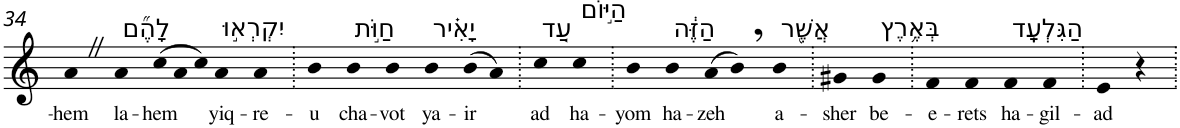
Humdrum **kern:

**kern	**text
*part1	*part1
*staff1	*staff1
*I"Piano	*
*I'Pno	*
!!LO:PB:g=z
*clefG2	*
*k[]	*
=34	=34
!	!LO:LY:b
4aZ	-hem
!LO:TX:a:t=לָהֶ֞ם	!
!	!LO:LY:b
4a	la-
*Xtuplet	*
!	!LO:LY:b
(>12cc	-hem
12a	.
12cc)	.
!LO:TX:a:t=יִקְרְא֣וּ	!
!	!LO:LY:b
4a	yiq-
!	!LO:LY:b
4a	-re-
=35.	=35.
!	!LO:LY:b
4b	-u
!LO:TX:a:t=חַוֺּ֣ת	!
!	!LO:LY:b
4b	cha-
!	!LO:LY:b
4b	-vot
!LO:TX:a:t=יָאִ֗יר	!
!	!LO:LY:b
4b	ya-
!	!LO:LY:b
(>8b	-ir
8a)	.
=36.	=36.
!LO:TX:a:t=עַ֚ד	!
!	!LO:LY:b
4cc	ad
!LO:TX:a:t=הַיּ֣וֹם	!
!	!LO:LY:b
4cc	ha-
=37.	=37.
!	!LO:LY:b
4b	-yom
!LO:TX:a:t=הַזֶּ֔ה	!
!	!LO:LY:b
4b	ha-
!	!LO:LY:b
(>8a	-zeh
8b,)	.
!LO:TX:a:t=אֲשֶׁ֖ר	!
!	!LO:LY:b
4b	a-
=38.	=38.
!	!LO:LY:b
4g#X	-sher
!LO:TX:a:t=בְּאֶ֥רֶץ	!
!	!LO:LY:b
4g#	be-
=39.	=39.
!	!LO:LY:b
4f	-e-
!	!LO:LY:b
4f	-rets
!LO:TX:a:t=הַגִּלְעָֽד	!
!	!LO:LY:b
4f	ha-
!	!LO:LY:b
4f	-gil-
=40.	=40.
!	!LO:LY:b
4e	-ad
4r	.
=.	=.
*-	*-
